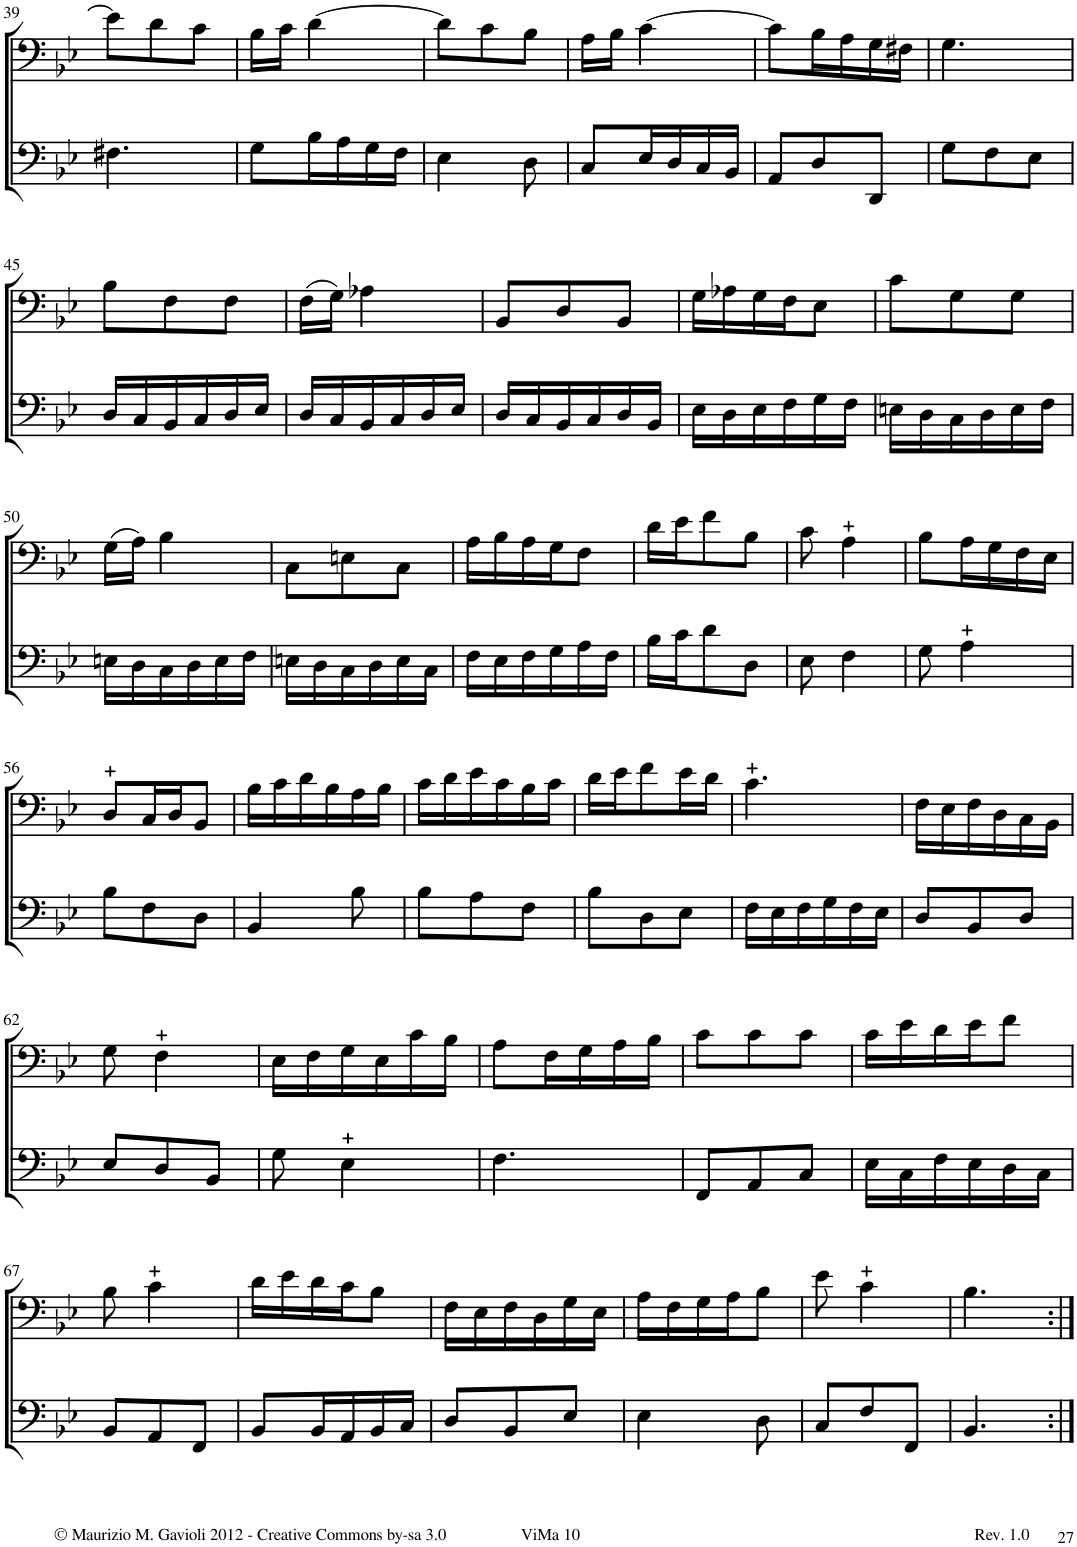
**kern	**kern
*part2	*part1
*staff2	*staff1
*I"Viola da gamba	*I"Viola da gamba
!!LO:PB:g=z
*clefF4	*clefF4
*k[b-e-]	*k[b-e-]
*M3/8	*M3/8
=39	=39
4.F#X\	8e-\L]
.	8d\
.	8c\J
=40	=40
8G\L	16B-\LL
.	16c\JJ
16B-\L	[4d\
16A\	.
16G\	.
16F\JJ	.
=41	=41
4E-\	8d\L]
.	8c\
8D\	8B-\J
=42	=42
8C/L	16A\LL
.	16B-\JJ
16E-/L	[4c\
16D/	.
16C/	.
16BB-/JJ	.
=43	=43
8AA/L	8c\L]
8D/	16B-\L
.	16A\
8DD/J	16G\
.	16F#X\JJ
=44	=44
8G\L	4.G\
8F\	.
8E-\J	.
!!LO:LB:g=z
=45	=45
16D/LL	8B-\L
16C/	.
16BB-/	8F\
16C/	.
16D/	8F\J
16E-/JJ	.
=46	=46
16D/LL	(16F\LL
16C/	16G\JJ)
16BB-/	4A-X\
16C/	.
16D/	.
16E-/JJ	.
=47	=47
16D/LL	8BB-/L
16C/	.
16BB-/	8D/
16C/	.
16D/	8BB-/J
16BB-/JJ	.
=48	=48
16E-\LL	16G\LL
16D\	16A-X\
16E-\	16G\
16F\	16F\J
16G\	8E-\J
16F\JJ	.
=49	=49
16En\LL	8c\L
16D\	.
16C\	8G\
16D\	.
16E\	8G\J
16F\JJ	.
!!LO:LB:g=z
=50	=50
16En\LL	(16G\LL
16D\	16A\JJ)
16C\	4B-\
16D\	.
16E\	.
16F\JJ	.
=51	=51
16En\LL	8C\L
16D\	.
16C\	8En\
16D\	.
16E\	8C\J
16C\JJ	.
=52	=52
16F\LL	16A\LL
16E-\	16B-\
16F\	16A\
16G\	16G\J
16A\	8F\J
16F\JJ	.
=53	=53
16B-\LL	16d\LL
16c\J	16e-\J
8d\	8f\
8D\J	8B-\J
=54	=54
8E-\	8c\
4F\	4A\
=55	=55
8G\	8B-\L
4A\	16A\L
.	16G\
.	16F\
.	16E-\JJ
!!LO:LB:g=z
=56	=56
8B-\L	8D/L
8F\	16C/L
.	16D/J
8D\J	8BB-/J
=57	=57
4BB-/	16B-\LL
.	16c\
.	16d\
.	16B-\
8B-\	16A\
.	16B-\JJ
=58	=58
8B-\L	16c\LL
.	16d\
8A\	16e-\
.	16c\
8F\J	16B-\
.	16c\JJ
=59	=59
8B-\L	16d\LL
.	16e-\J
8D\	8f\
8E-\J	16e-\L
.	16d\JJ
=60	=60
16F\LL	4.c\
16E-\	.
16F\	.
16G\	.
16F\	.
16E-\JJ	.
=61	=61
8D/L	16F\LL
.	16E-\
8BB-/	16F\
.	16D\
8D/J	16C\
.	16BB-\JJ
!!LO:LB:g=z
=62	=62
8E-/L	8G\
8D/	4F\
8BB-/J	.
=63	=63
8G\	16E-\LL
.	16F\
4E-\	16G\
.	16E-\
.	16c\
.	16B-\JJ
=64	=64
4.F\	8A\L
.	16F\L
.	16G\
.	16A\
.	16B-\JJ
=65	=65
8FF/L	8c\L
8AA/	8c\
8C/J	8c\J
=66	=66
16E-\LL	16c\LL
16C\	16e-\
16F\	16d\
16E-\	16e-\J
16D\	8f\J
16C\JJ	.
!!LO:LB:g=z
=67	=67
8BB-/L	8B-\
8AA/	4c\
8FF/J	.
=68	=68
8BB-/L	16d\LL
.	16e-\
16BB-/L	16d\
16AA/	16c\J
16BB-/	8B-\J
16C/JJ	.
=69	=69
8D/L	16F\LL
.	16E-\
8BB-/	16F\
.	16D\
8E-/J	16G\
.	16E-\JJ
=70	=70
4E-\	16A\LL
.	16F\
.	16G\
.	16A\J
8D\	8B-\J
=71	=71
8C/L	8e-\
8F/	4c\
8FF/J	.
=72	=72
4.BB-/	4.B-\
=:|!	=:|!
*-	*-
